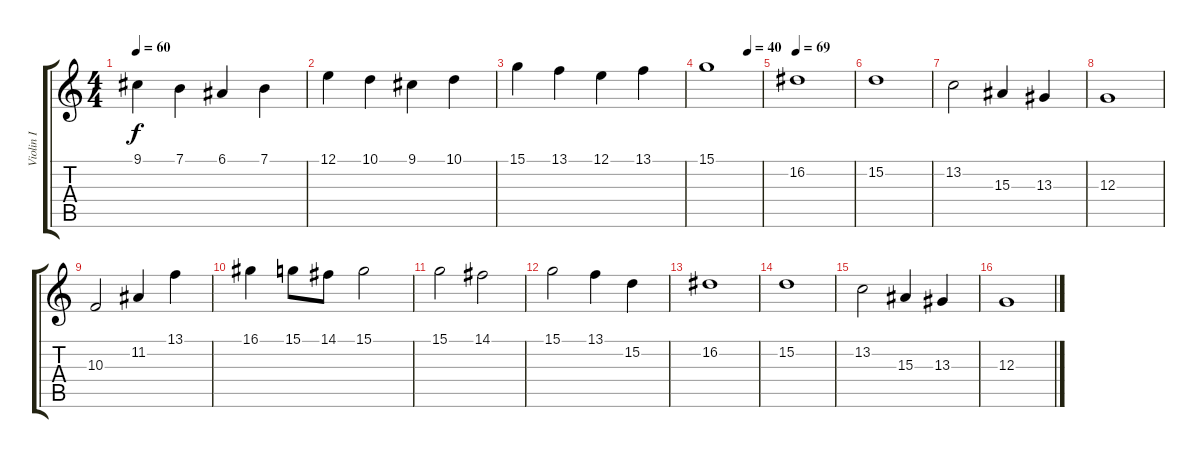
\track ("Violin I" "Violin I") {instrument stringensemble2}
\staff {score tabs}
\tuning (E4 B3 G3 D3 A2 E2) {hide}
\ts (4 4)
\tempo 60
\clef g2
\ks c
9.1.4{dy f instrument stringensemble2} 7.1.4 6.1.4 7.1.4 |
12.1.4 10.1.4 9.1.4 10.1.4 |
15.1.4 13.1.4 12.1.4 13.1.4 |
\tempo (40 0.75)
15.1.1 |
\tempo 69
16.2.1 |
15.2.1 |
13.2.2 15.3.4 13.3.4 |
12.3.1 |
10.3.2 11.2.4 13.1.4 |
16.1.4 15.1.8 14.1.8 15.1.2 |
15.1.2 14.1.2 |
15.1.2 13.1.4 15.2.4 |
16.2.1 |
15.2.1 |
13.2.2 15.3.4 13.3.4 |
12.3.1
